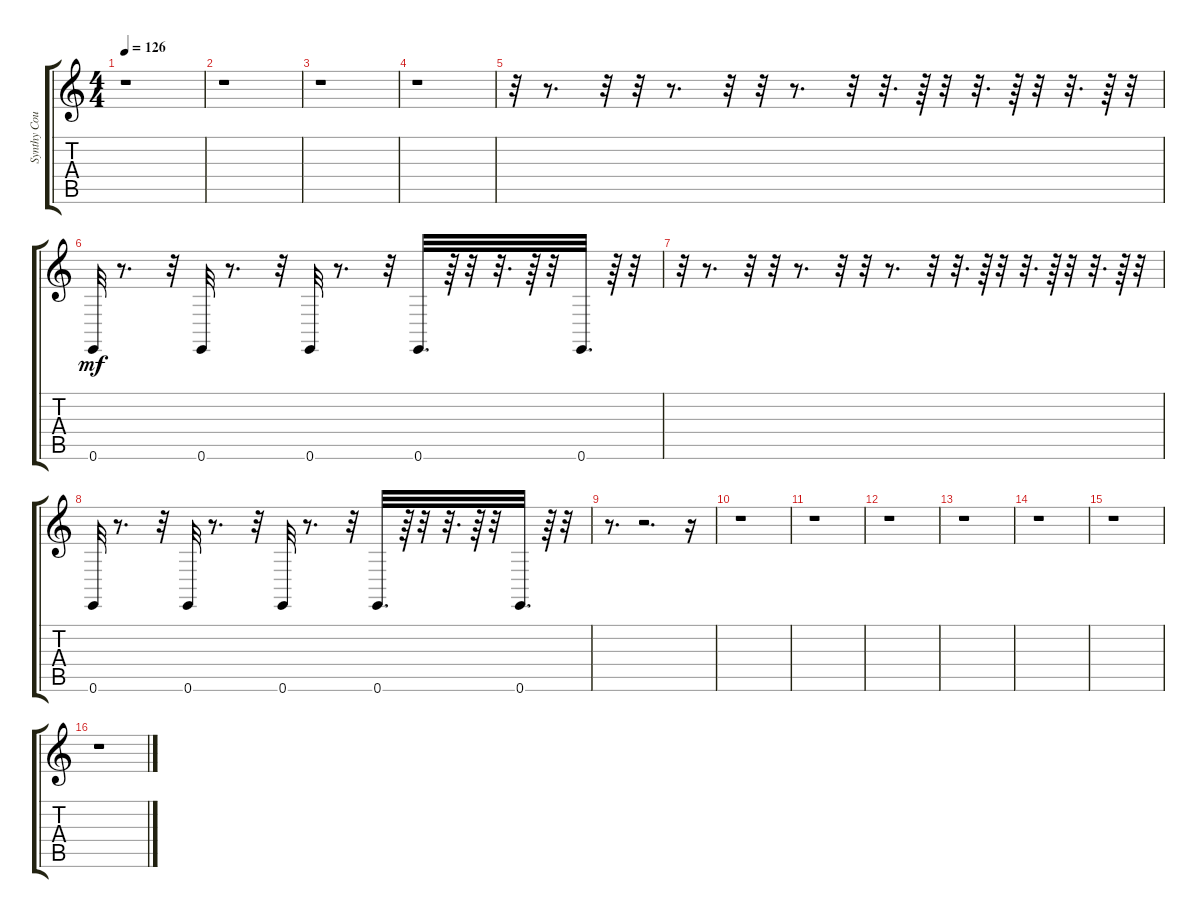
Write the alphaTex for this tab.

\track ("Synthy Counter" "Synthy Cou") {instrument lead8bassandlead}
\staff {score tabs}
\tuning (E4 B3 G3 D3 A2 E2) {hide}
\ts (4 4)
\tempo 126
\clef g2
\ks c
r.1{dy f} |
r.1 |
r.1 |
r.1 |
r.32 r.8{d} r.32 r.32 r.8{d} r.32 r.32 r.8{d} r.32 r.32{d} r.64 r.32 r.32{d} r.64 r.32 r.32{d} r.64 r.32 |
0.6.32{dy mf} r.8{d} r.32 0.6.32 r.8{d} r.32 0.6.32 r.8{d} r.32 0.6.32{d} r.64 r.32 r.32{d} r.64 r.32 0.6.32{d} r.64 r.32 |
r.32 r.8{d} r.32 r.32 r.8{d} r.32 r.32 r.8{d} r.32 r.32{d} r.64 r.32 r.32{d} r.64 r.32 r.32{d} r.64 r.32 |
0.6.32 r.8{d} r.32 0.6.32 r.8{d} r.32 0.6.32 r.8{d} r.32 0.6.32{d} r.64 r.32 r.32{d} r.64 r.32 0.6.32{d} r.64 r.32 |
r.8{d} r.2{d} r.16 |
r.1 |
r.1 |
r.1 |
r.1 |
r.1 |
r.1 |
r.1
